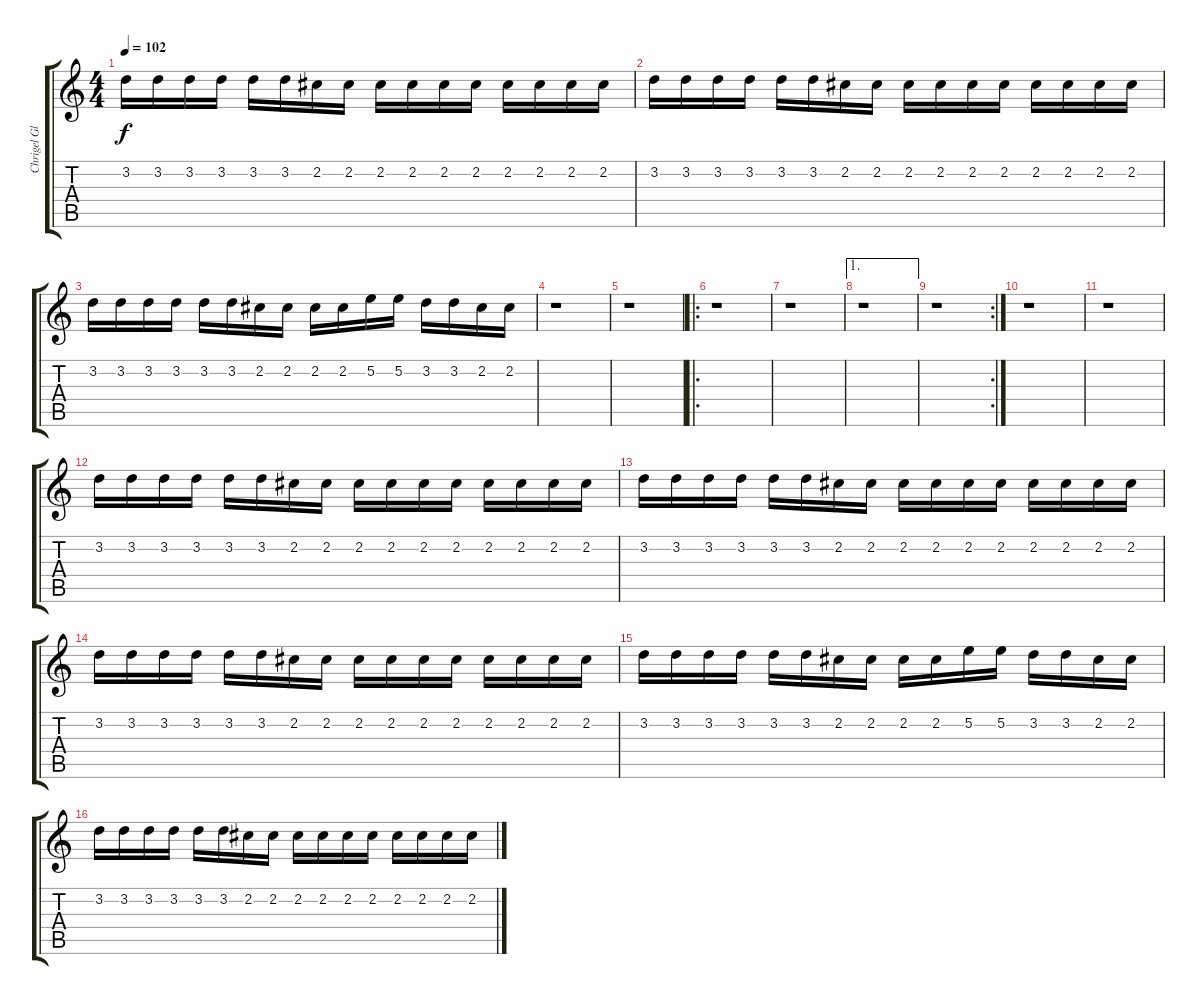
\track ("Chrigel Glanzmann (mandolin)" "Chrigel Gl") {instrument acousticguitarsteel}
\staff {score tabs}
\tuning (E4 B3 G3 D3 A2 D2) {hide}
\ts (4 4)
\tempo 102
\clef g2
\ks c
3.2.16{dy f} 3.2.16 3.2.16 3.2.16 3.2.16 3.2.16 2.2.16 2.2.16 2.2.16 2.2.16 2.2.16 2.2.16 2.2.16 2.2.16 2.2.16 2.2.16 |
3.2.16 3.2.16 3.2.16 3.2.16 3.2.16 3.2.16 2.2.16 2.2.16 2.2.16 2.2.16 2.2.16 2.2.16 2.2.16 2.2.16 2.2.16 2.2.16 |
3.2.16 3.2.16 3.2.16 3.2.16 3.2.16 3.2.16 2.2.16 2.2.16 2.2.16 2.2.16 5.2.16 5.2.16 3.2.16 3.2.16 2.2.16 2.2.16 |
r.1 |
r.1 |
\ro
r.1 |
r.1 |
\ae 1
r.1 |
\rc 2
r.1 |
r.1 |
r.1 |
3.2.16 3.2.16 3.2.16 3.2.16 3.2.16 3.2.16 2.2.16 2.2.16 2.2.16 2.2.16 2.2.16 2.2.16 2.2.16 2.2.16 2.2.16 2.2.16 |
3.2.16 3.2.16 3.2.16 3.2.16 3.2.16 3.2.16 2.2.16 2.2.16 2.2.16 2.2.16 2.2.16 2.2.16 2.2.16 2.2.16 2.2.16 2.2.16 |
3.2.16 3.2.16 3.2.16 3.2.16 3.2.16 3.2.16 2.2.16 2.2.16 2.2.16 2.2.16 2.2.16 2.2.16 2.2.16 2.2.16 2.2.16 2.2.16 |
3.2.16 3.2.16 3.2.16 3.2.16 3.2.16 3.2.16 2.2.16 2.2.16 2.2.16 2.2.16 5.2.16 5.2.16 3.2.16 3.2.16 2.2.16 2.2.16 |
3.2.16 3.2.16 3.2.16 3.2.16 3.2.16 3.2.16 2.2.16 2.2.16 2.2.16 2.2.16 2.2.16 2.2.16 2.2.16 2.2.16 2.2.16 2.2.16
